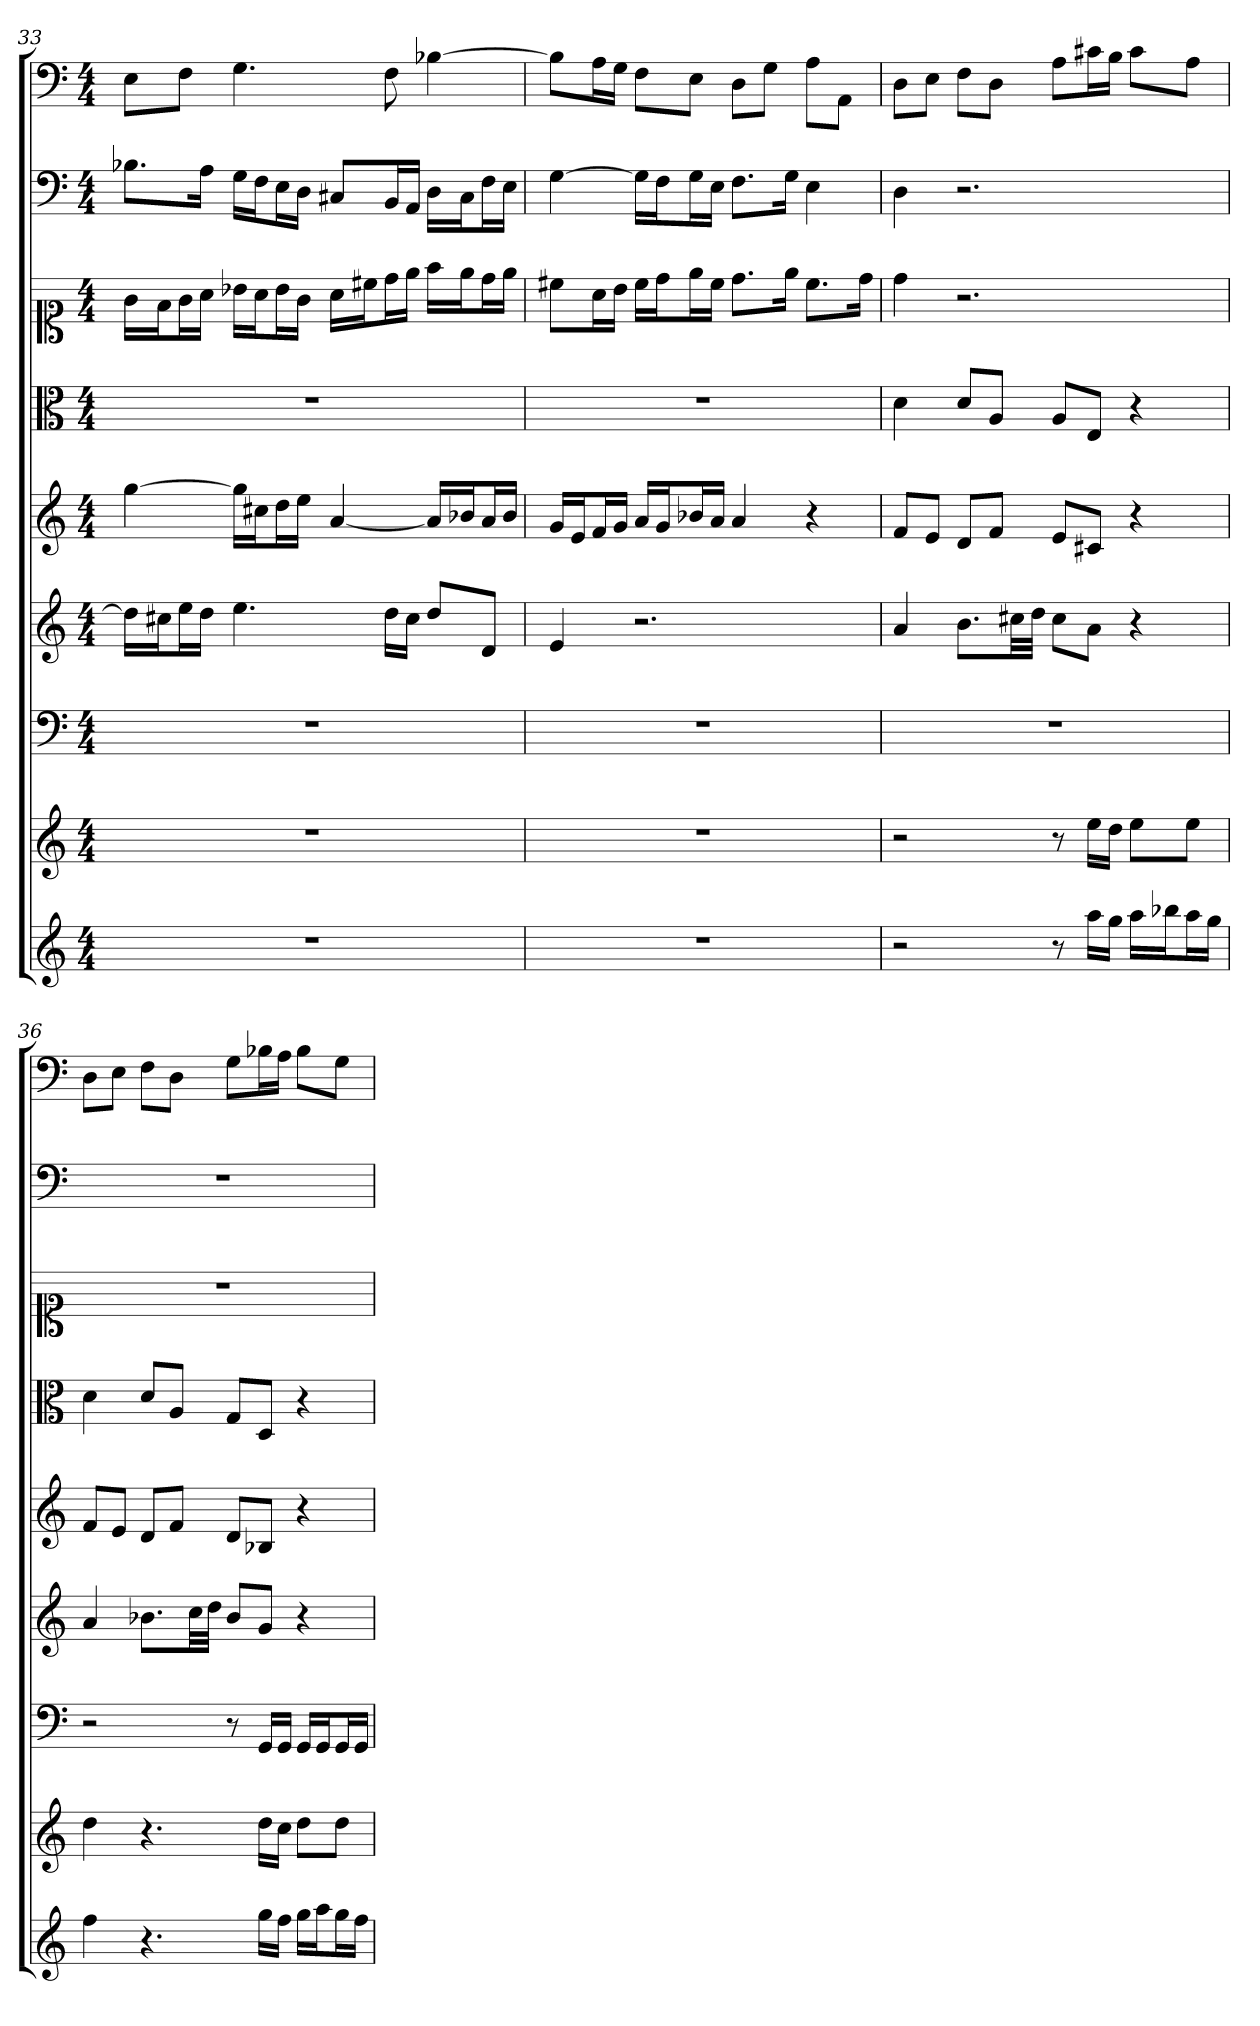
**kern	**kern	**kern	**kern	**kern	**kern	**kern	**kern	**kern
*part9	*part8	*part7	*part6	*part5	*part4	*part3	*part2	*part1
*staff9	*staff8	*staff7	*staff6	*staff5	*staff4	*staff3	*staff2	*staff1
*	*	*clefF4	*	*	*clefC3	*clefC1	*clefF4	*clefF4
*k[]	*k[]	*k[]	*k[]	*k[]	*k[]	*k[]	*k[]	*k[]
*C:	*C:	*C:	*C:	*C:	*C:	*C:	*C:	*C:
*M4/4	*M4/4	*M4/4	*M4/4	*M4/4	*M4/4	*M4/4	*M4/4	*M4/4
=33	=33	=33	=33	=33	=33	=33	=33	=33
1r	1r	1r	16ddLL]	[4gg	1r	16g\LL	8.B-X\L	8E\L
.	.	.	16cc#XJ	.	.	16f\J	.	.
.	.	.	16eeL	.	.	16g\L	.	8F\J
.	.	.	16ddJJ	.	.	16a\JJ	16A\Jk	.
.	.	.	4.ee	16ggLL]	.	16b-X\LL	16G\LL	4.G
.	.	.	.	16cc#XJ	.	16a\J	16F\J	.
.	.	.	.	16ddL	.	16b-\L	16E\L	.
.	.	.	.	16eeJJ	.	16g\JJ	16D\JJ	.
.	.	.	.	[4a	.	16a\LL	8C#X/L	.
.	.	.	.	.	.	16cc#X\J	.	.
.	.	.	16ddLL	.	.	16dd\L	16BB/L	8F
.	.	.	16cc#JJ	.	.	16ee\JJ	16AA/JJ	.
.	.	.	8ddL	16aLL]	.	16ff\LL	16D\LL	[4B-X
.	.	.	.	16b-XJ	.	16ee\J	16C#\J	.
.	.	.	8dJ	16aL	.	16dd\L	16F\L	.
.	.	.	.	16b-JJ	.	16ee\JJ	16E\JJ	.
=34	=34	=34	=34	=34	=34	=34	=34	=34
1r	1r	1r	4e	16gLL	1r	8cc#X\L	[4G	8B-\L]
.	.	.	.	16eJ	.	.	.	.
.	.	.	.	16fL	.	16a\L	.	16A\L
.	.	.	.	16gJJ	.	16b\JJ	.	16G\JJ
.	.	.	2.r	16aLL	.	16cc#\LL	16G\LL]	8F\L
.	.	.	.	16gJ	.	16dd\J	16F\J	.
.	.	.	.	16b-XL	.	16ee\L	16G\L	8E\J
.	.	.	.	16aJJ	.	16cc#\JJ	16E\JJ	.
.	.	.	.	4a	.	8.dd\L	8.F\L	8D\L
.	.	.	.	.	.	.	.	8G\J
.	.	.	.	.	.	16ee\Jk	16G\Jk	.
.	.	.	.	4r	.	8.cc#\L	4E	8A\L
.	.	.	.	.	.	.	.	8AA\J
.	.	.	.	.	.	16dd\Jk	.	.
=35	=35	=35	=35	=35	=35	=35	=35	=35
2r	2r	1r	4a	8fL	4d	4dd	4D	8D\L
.	.	.	.	8eJ	.	.	.	8E\J
.	.	.	8.bL	8dL	8d/L	2.r	2.r	8F\L
.	.	.	.	8fJ	8A/J	.	.	8D\J
.	.	.	32cc#XLL	.	.	.	.	.
.	.	.	32ddJJJ	.	.	.	.	.
8r	8r	.	8cc#L	8eL	8A/L	.	.	8A\L
16aaLL	16eeLL	.	8aJ	8c#XJ	8E/J	.	.	16c#X\L
16ggJJ	16ddJJ	.	.	.	.	.	.	16B\JJ
16aaLL	8eeL	.	4r	4r	4r	.	.	8c#\L
16bb-XJ	.	.	.	.	.	.	.	.
16aaL	8eeJ	.	.	.	.	.	.	8A\J
16ggJJ	.	.	.	.	.	.	.	.
=36	=36	=36	=36	=36	=36	=36	=36	=36
4ff	4dd	2r	4a	8fL	4d	1r	1r	8D\L
.	.	.	.	8eJ	.	.	.	8E\J
4.r	4.r	.	8.b-XL	8dL	8d/L	.	.	8F\L
.	.	.	.	8fJ	8A/J	.	.	8D\J
.	.	.	32ccLL	.	.	.	.	.
.	.	.	32ddJJJ	.	.	.	.	.
.	.	8r	8b-L	8dL	8G/L	.	.	8G\L
16ggLL	16ddLL	16GG/LL	8gJ	8B-XJ	8D/J	.	.	16B-X\L
16ffJJ	16ccJJ	16GG/JJ	.	.	.	.	.	16A\JJ
16ggLL	8ddL	16GG/LL	4r	4r	4r	.	.	8B-\L
16aaJ	.	16GG/J	.	.	.	.	.	.
16ggL	8ddJ	16GG/L	.	.	.	.	.	8G\J
16ffJJ	.	16GG/JJ	.	.	.	.	.	.
=	=	=	=	=	=	=	=	=
*-	*-	*-	*-	*-	*-	*-	*-	*-
